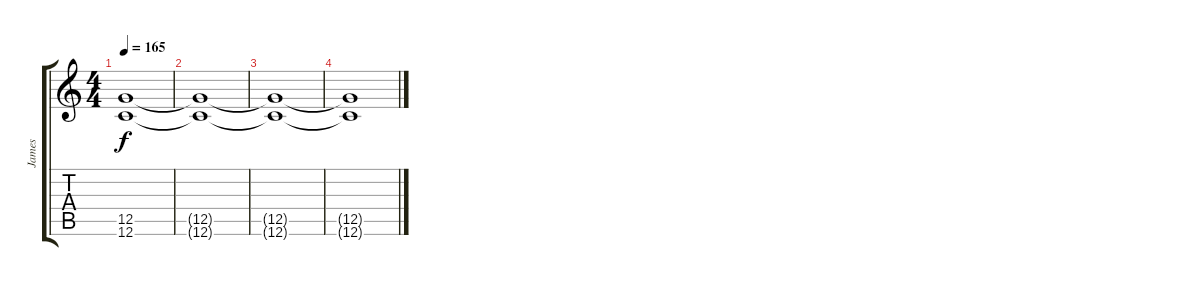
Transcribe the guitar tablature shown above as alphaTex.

\track ("James" "James") {instrument distortionguitar}
\staff {score tabs}
\tuning (D4 A3 F3 C3 G2 C2) {hide}
\ts (4 4)
\tempo 165
\clef g2
\ks c
(12.5 12.6).1{dy f} |
(12.5{t} 12.6{t}).1 |
(12.5{t} 12.6{t}).1 |
(12.5{t} 12.6{t}).1
